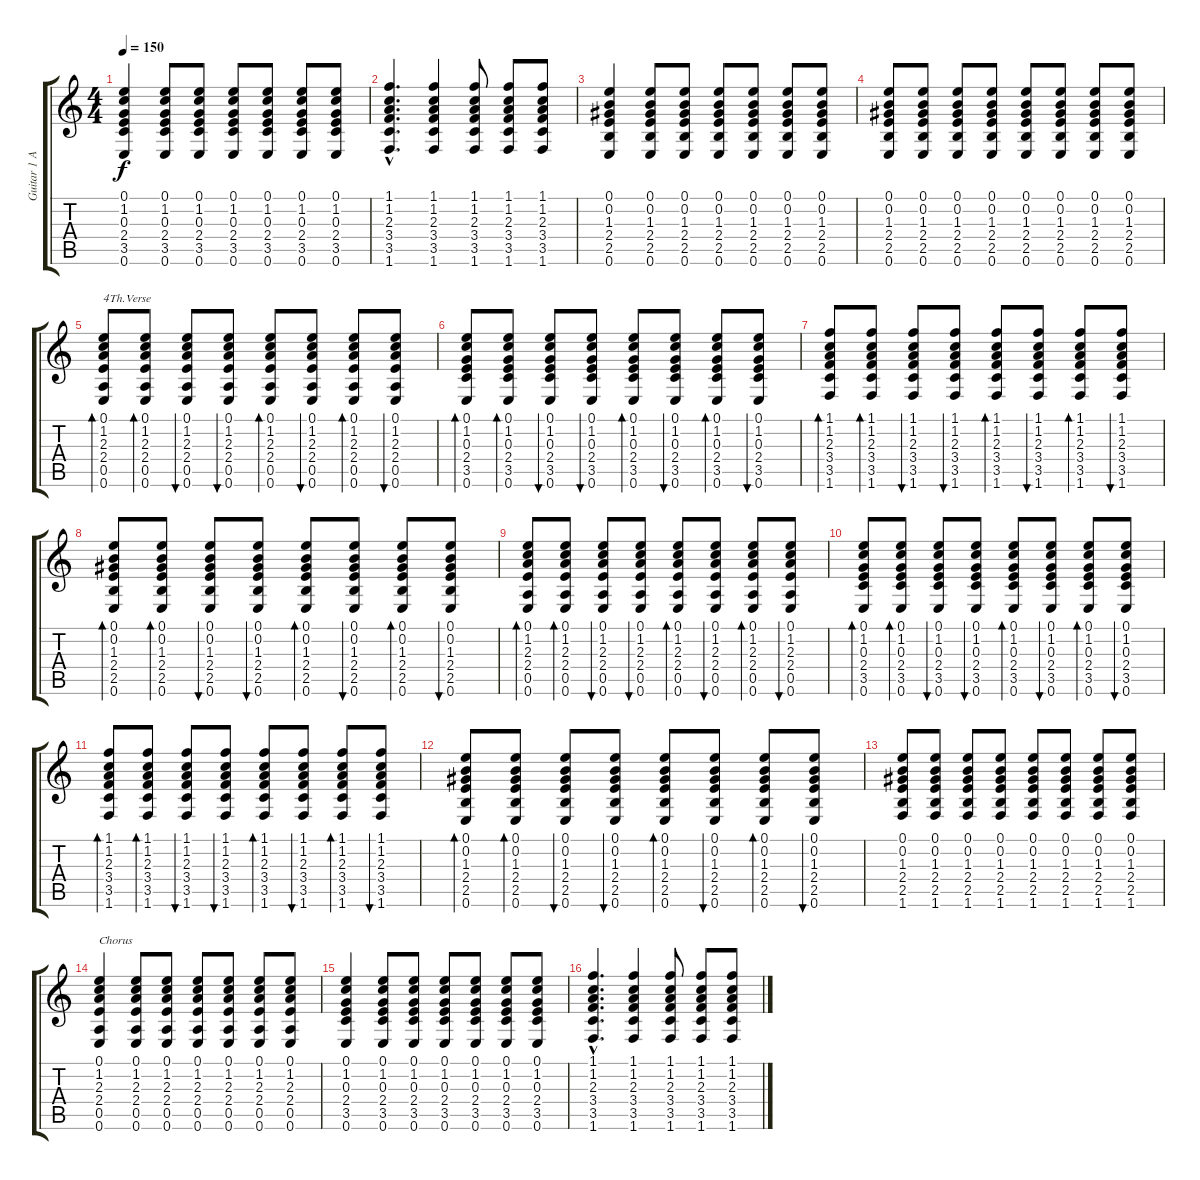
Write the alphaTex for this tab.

\track ("Guitar 1 Acostic" "Guitar 1 A") {instrument acousticguitarsteel}
\staff {score tabs}
\tuning (E4 B3 G3 D3 A2 E2) {hide}
\ts (4 4)
\tempo 150
\clef g2
\ks c
(0.1 1.2 0.3 2.4 3.5 0.6).4{dy f} (0.1 1.2 0.3 2.4 3.5 0.6).8 (0.1 1.2 0.3 2.4 3.5 0.6).8 (0.1 1.2 0.3 2.4 3.5 0.6).8 (0.1 1.2 0.3 2.4 3.5 0.6).8 (0.1 1.2 0.3 2.4 3.5 0.6).8 (0.1 1.2 0.3 2.4 3.5 0.6).8 |
(1.1{hac} 1.2{hac} 2.3{hac} 3.4{hac} 3.5{hac} 1.6{hac}).4{d} (1.1 1.2 2.3 3.4 3.5 1.6).4 (1.1 1.2 2.3 3.4 3.5 1.6).8 (1.1 1.2 2.3 3.4 3.5 1.6).8 (1.1 1.2 2.3 3.4 3.5 1.6).8 |
(0.1 0.2 1.3 2.4 2.5 0.6).4 (0.1 0.2 1.3 2.4 2.5 0.6).8 (0.1 0.2 1.3 2.4 2.5 0.6).8 (0.1 0.2 1.3 2.4 2.5 0.6).8 (0.1 0.2 1.3 2.4 2.5 0.6).8 (0.1 0.2 1.3 2.4 2.5 0.6).8 (0.1 0.2 1.3 2.4 2.5 0.6).8 |
(0.1 0.2 1.3 2.4 2.5 0.6).8 (0.1 0.2 1.3 2.4 2.5 0.6).8 (0.1 0.2 1.3 2.4 2.5 0.6).8 (0.1 0.2 1.3 2.4 2.5 0.6).8 (0.1 0.2 1.3 2.4 2.5 0.6).8 (0.1 0.2 1.3 2.4 2.5 0.6).8 (0.1 0.2 1.3 2.4 2.5 0.6).8 (0.1 0.2 1.3 2.4 2.5 0.6).8 |
(0.1 1.2 2.3 2.4 0.5 0.6).8{bd 30 txt "4Th.Verse"} (0.1 1.2 2.3 2.4 0.5 0.6).8{bd 30} (0.1 1.2 2.3 2.4 0.5 0.6).8{bu 30} (0.1 1.2 2.3 2.4 0.5 0.6).8{bu 30} (0.1 1.2 2.3 2.4 0.5 0.6).8{bd 30} (0.1 1.2 2.3 2.4 0.5 0.6).8{bu 30} (0.1 1.2 2.3 2.4 0.5 0.6).8{bd 30} (0.1 1.2 2.3 2.4 0.5 0.6).8{bu 30} |
(0.1 1.2 0.3 2.4 3.5 0.6).8{bd 30} (0.1 1.2 0.3 2.4 3.5 0.6).8{bd 30} (0.1 1.2 0.3 2.4 3.5 0.6).8{bu 30} (0.1 1.2 0.3 2.4 3.5 0.6).8{bu 30} (0.1 1.2 0.3 2.4 3.5 0.6).8{bd 30} (0.1 1.2 0.3 2.4 3.5 0.6).8{bu 30} (0.1 1.2 0.3 2.4 3.5 0.6).8{bd 30} (0.1 1.2 0.3 2.4 3.5 0.6).8{bu 30} |
(1.1 1.2 2.3 3.4 3.5 1.6).8{bd 30} (1.1 1.2 2.3 3.4 3.5 1.6).8{bd 30} (1.1 1.2 2.3 3.4 3.5 1.6).8{bu 30} (1.1 1.2 2.3 3.4 3.5 1.6).8{bu 30} (1.1 1.2 2.3 3.4 3.5 1.6).8{bd 30} (1.1 1.2 2.3 3.4 3.5 1.6).8{bu 30} (1.1 1.2 2.3 3.4 3.5 1.6).8{bd 30} (1.1 1.2 2.3 3.4 3.5 1.6).8{bu 30} |
(0.1 0.2 1.3 2.4 2.5 0.6).8{bd 30} (0.1 0.2 1.3 2.4 2.5 0.6).8{bd 30} (0.1 0.2 1.3 2.4 2.5 0.6).8{bu 30} (0.1 0.2 1.3 2.4 2.5 0.6).8{bu 30} (0.1 0.2 1.3 2.4 2.5 0.6).8{bd 30} (0.1 0.2 1.3 2.4 2.5 0.6).8{bu 30} (0.1 0.2 1.3 2.4 2.5 0.6).8{bd 30} (0.1 0.2 1.3 2.4 2.5 0.6).8{bu 30} |
(0.1 1.2 2.3 2.4 0.5 0.6).8{bd 30} (0.1 1.2 2.3 2.4 0.5 0.6).8{bd 30} (0.1 1.2 2.3 2.4 0.5 0.6).8{bu 30} (0.1 1.2 2.3 2.4 0.5 0.6).8{bu 30} (0.1 1.2 2.3 2.4 0.5 0.6).8{bd 30} (0.1 1.2 2.3 2.4 0.5 0.6).8{bu 30} (0.1 1.2 2.3 2.4 0.5 0.6).8{bd 30} (0.1 1.2 2.3 2.4 0.5 0.6).8{bu 30} |
(0.1 1.2 0.3 2.4 3.5 0.6).8{bd 30} (0.1 1.2 0.3 2.4 3.5 0.6).8{bd 30} (0.1 1.2 0.3 2.4 3.5 0.6).8{bu 30} (0.1 1.2 0.3 2.4 3.5 0.6).8{bu 30} (0.1 1.2 0.3 2.4 3.5 0.6).8{bd 30} (0.1 1.2 0.3 2.4 3.5 0.6).8{bu 30} (0.1 1.2 0.3 2.4 3.5 0.6).8{bd 30} (0.1 1.2 0.3 2.4 3.5 0.6).8{bu 30} |
(1.1 1.2 2.3 3.4 3.5 1.6).8{bd 30} (1.1 1.2 2.3 3.4 3.5 1.6).8{bd 30} (1.1 1.2 2.3 3.4 3.5 1.6).8{bu 30} (1.1 1.2 2.3 3.4 3.5 1.6).8{bu 30} (1.1 1.2 2.3 3.4 3.5 1.6).8{bd 30} (1.1 1.2 2.3 3.4 3.5 1.6).8{bu 30} (1.1 1.2 2.3 3.4 3.5 1.6).8{bd 30} (1.1 1.2 2.3 3.4 3.5 1.6).8{bu 30} |
(0.1 0.2 1.3 2.4 2.5 0.6).8{bd 30} (0.1 0.2 1.3 2.4 2.5 0.6).8{bd 30} (0.1 0.2 1.3 2.4 2.5 0.6).8{bu 30} (0.1 0.2 1.3 2.4 2.5 0.6).8{bu 30} (0.1 0.2 1.3 2.4 2.5 0.6).8{bd 30} (0.1 0.2 1.3 2.4 2.5 0.6).8{bu 30} (0.1 0.2 1.3 2.4 2.5 0.6).8{bd 30} (0.1 0.2 1.3 2.4 2.5 0.6).8{bu 30} |
(0.1 0.2 1.3 2.4 2.5 1.6).8 (0.1 0.2 1.3 2.4 2.5 1.6).8 (0.1 0.2 1.3 2.4 2.5 1.6).8 (0.1 0.2 1.3 2.4 2.5 1.6).8 (0.1 0.2 1.3 2.4 2.5 1.6).8 (0.1 0.2 1.3 2.4 2.5 1.6).8 (0.1 0.2 1.3 2.4 2.5 1.6).8 (0.1 0.2 1.3 2.4 2.5 1.6).8 |
(0.1 1.2 2.3 2.4 0.5 0.6).4{txt "Chorus "} (0.1 1.2 2.3 2.4 0.5 0.6).8 (0.1 1.2 2.3 2.4 0.5 0.6).8 (0.1 1.2 2.3 2.4 0.5 0.6).8 (0.1 1.2 2.3 2.4 0.5 0.6).8 (0.1 1.2 2.3 2.4 0.5 0.6).8 (0.1 1.2 2.3 2.4 0.5 0.6).8 |
(0.1 1.2 0.3 2.4 3.5 0.6).4 (0.1 1.2 0.3 2.4 3.5 0.6).8 (0.1 1.2 0.3 2.4 3.5 0.6).8 (0.1 1.2 0.3 2.4 3.5 0.6).8 (0.1 1.2 0.3 2.4 3.5 0.6).8 (0.1 1.2 0.3 2.4 3.5 0.6).8 (0.1 1.2 0.3 2.4 3.5 0.6).8 |
(1.1{hac} 1.2{hac} 2.3{hac} 3.4{hac} 3.5{hac} 1.6{hac}).4{d} (1.1 1.2 2.3 3.4 3.5 1.6).4 (1.1 1.2 2.3 3.4 3.5 1.6).8 (1.1 1.2 2.3 3.4 3.5 1.6).8 (1.1 1.2 2.3 3.4 3.5 1.6).8
